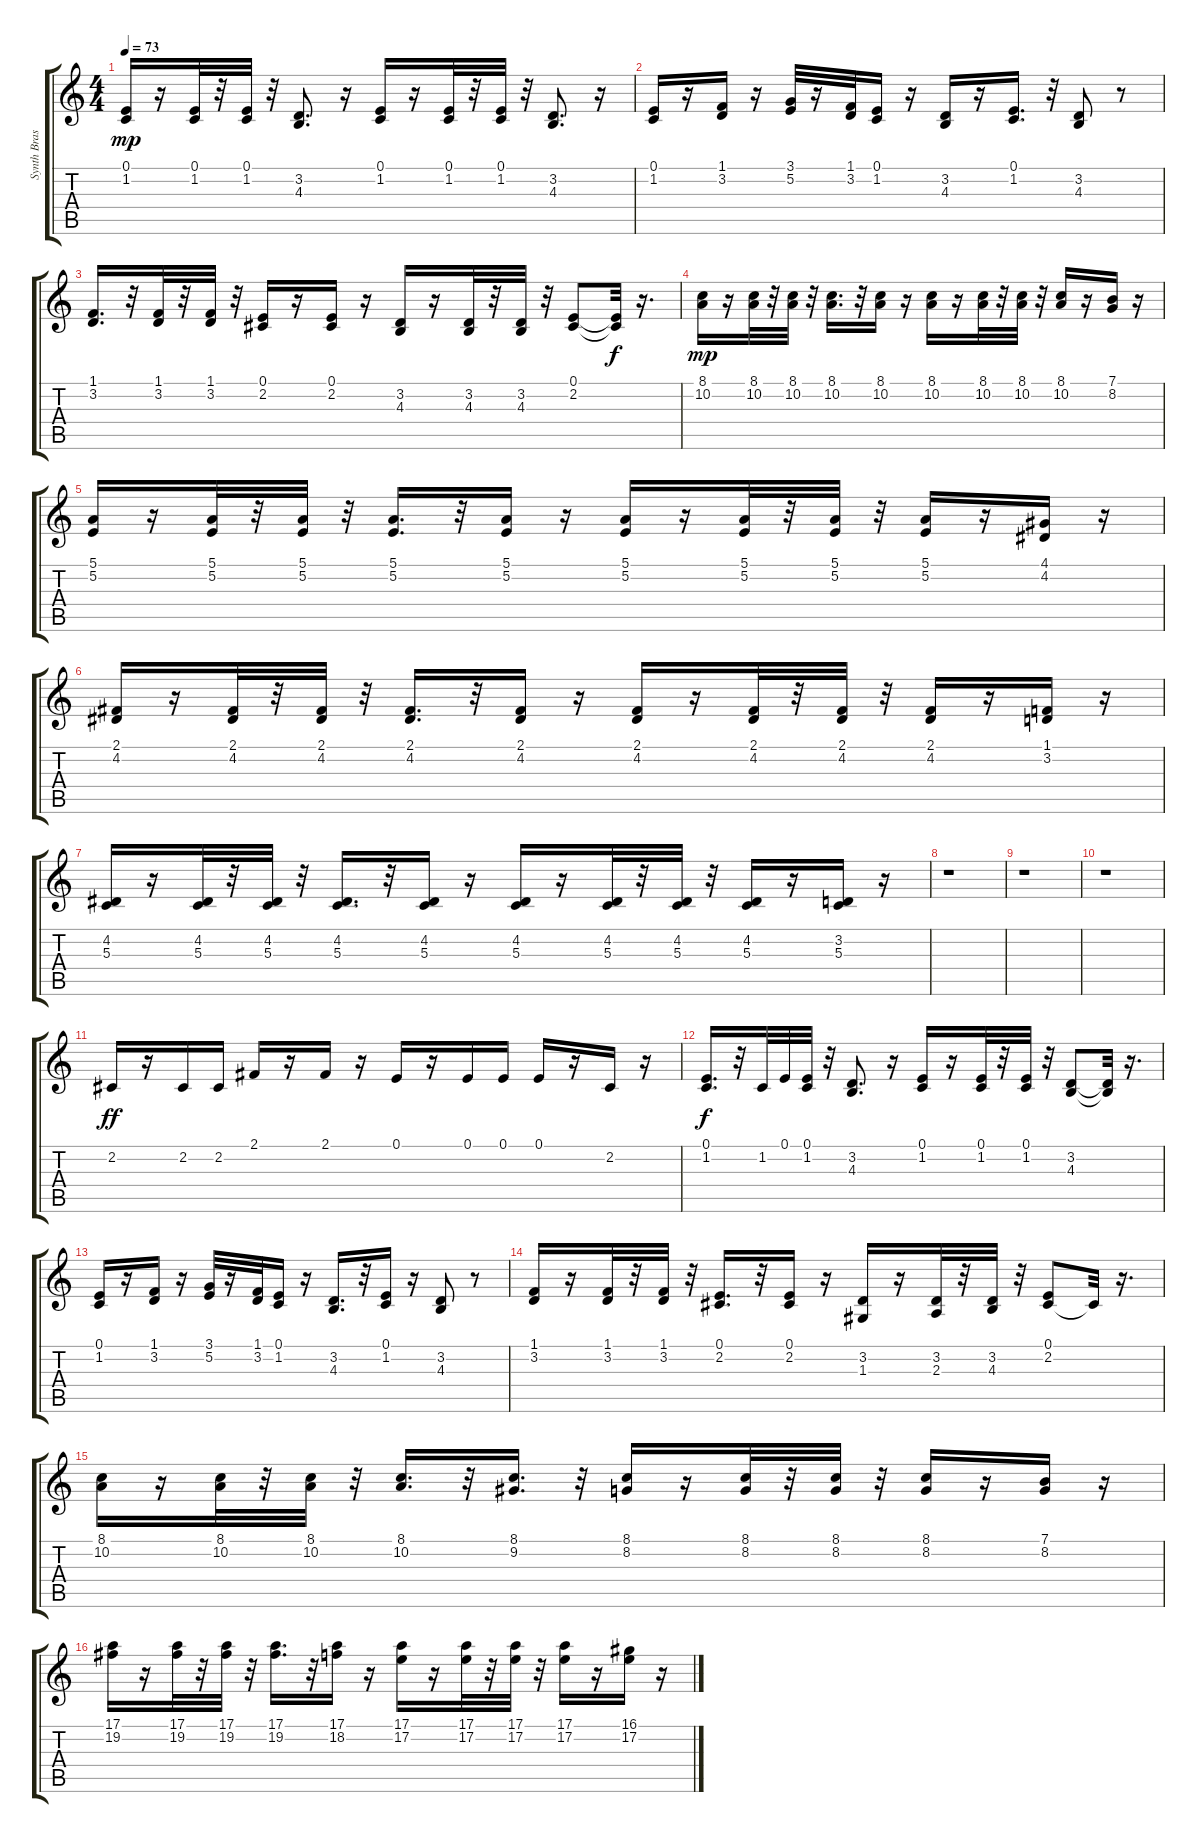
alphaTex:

\track ("Synth Brass" "Synth Bras") {instrument synthbrass1}
\staff {score tabs}
\tuning (E4 B3 G3 D3 A2 E2) {hide}
\ts (4 4)
\tempo 73
\clef g2
\ks c
(0.1 1.2).16{dy mp} r.16 (0.1 1.2).32 r.32 (0.1 1.2).32 r.32 (3.2 4.3).8{d} r.16 (0.1 1.2).16 r.16 (0.1 1.2).32 r.32 (0.1 1.2).32 r.32 (3.2 4.3).8{d} r.16 |
(0.1 1.2).16 r.16 (1.1 3.2).16 r.16 (3.1 5.2).32 r.16 (1.1 3.2).32 (0.1 1.2).16 r.16 (3.2 4.3).16 r.16 (0.1 1.2).16{d} r.32 (3.2 4.3).8 r.8 |
(1.1 3.2).16{d} r.32 (1.1 3.2).32 r.32 (1.1 3.2).32 r.32 (0.1 2.2).16 r.16 (0.1 2.2).16 r.16 (3.2 4.3).16 r.16 (3.2 4.3).32 r.32 (3.2 4.3).32 r.32 (0.1 2.2).8 (0.1{t} 2.2{t}).32{dy f} r.16{d} |
(8.1 10.2).16{dy mp} r.16 (8.1 10.2).32 r.32 (8.1 10.2).32 r.32 (8.1 10.2).16{d} r.32 (8.1 10.2).16 r.16 (8.1 10.2).16 r.16 (8.1 10.2).32 r.32 (8.1 10.2).32 r.32 (8.1 10.2).16 r.16 (7.1 8.2).16 r.16 |
(5.1 5.2).16 r.16 (5.1 5.2).32 r.32 (5.1 5.2).32 r.32 (5.1 5.2).16{d} r.32 (5.1 5.2).16 r.16 (5.1 5.2).16 r.16 (5.1 5.2).32 r.32 (5.1 5.2).32 r.32 (5.1 5.2).16 r.16 (4.1 4.2).16 r.16 |
(2.1 4.2).16 r.16 (2.1 4.2).32 r.32 (2.1 4.2).32 r.32 (2.1 4.2).16{d} r.32 (2.1 4.2).16 r.16 (2.1 4.2).16 r.16 (2.1 4.2).32 r.32 (2.1 4.2).32 r.32 (2.1 4.2).16 r.16 (1.1 3.2).16 r.16 |
(4.2 5.3).16 r.16 (4.2 5.3).32 r.32 (4.2 5.3).32 r.32 (4.2 5.3).16{d} r.32 (4.2 5.3).16 r.16 (4.2 5.3).16 r.16 (4.2 5.3).32 r.32 (4.2 5.3).32 r.32 (4.2 5.3).16 r.16 (3.2 5.3).16 r.16 |
r.1 |
r.1 |
r.1 |
2.2.16{dy ff} r.16 2.2.16 2.2.16 2.1.16 r.16 2.1.16 r.16 0.1.16 r.16 0.1.16 0.1.16 0.1.16 r.16 2.2.16 r.16 |
(0.1 1.2).16{d dy f} r.32 1.2.32 0.1.32 (0.1 1.2).32 r.32 (3.2 4.3).8{d} r.16 (0.1 1.2).16 r.16 (0.1 1.2).32 r.32 (0.1 1.2).32 r.32 (3.2 4.3).8 (3.2{t} 4.3{t}).32 r.16{d} |
(0.1 1.2).16 r.16 (1.1 3.2).16 r.16 (3.1 5.2).32 r.16 (1.1 3.2).32 (0.1 1.2).16 r.16 (3.2 4.3).16{d} r.32 (0.1 1.2).16 r.16 (3.2 4.3).8 r.8 |
(1.1 3.2).16 r.16 (1.1 3.2).32 r.32 (1.1 3.2).32 r.32 (0.1 2.2).16{d} r.32 (0.1 2.2).16 r.16 (3.2 1.3).16 r.16 (3.2 2.3).32 r.32 (3.2 4.3).32 r.32 (0.1 2.2).8 2.2{t}.32 r.16{d} |
(8.1 10.2).16{volume 5} r.16 (8.1 10.2).32{volume 13} r.32 (8.1 10.2).32 r.32 (8.1 10.2).16{d volume 0} r.32 (8.1 9.2).16{d volume 13} r.32 (8.1 8.2).16{volume 0} r.16 (8.1 8.2).32{volume 13} r.32 (8.1 8.2).32 r.32 (8.1 8.2).16{volume 0} r.16 (7.1 8.2).16{volume 13} r.16 |
(17.1 19.2).16{volume 1} r.16 (17.1 19.2).32{volume 13} r.32 (17.1 19.2).32 r.32 (17.1 19.2).16{d volume 0} r.32 (17.1 18.2).16{volume 13} r.16 (17.1 17.2).16{volume 0} r.16 (17.1 17.2).32{volume 13} r.32 (17.1 17.2).32 r.32 (17.1 17.2).16{volume 0} r.16 (16.1 17.2).16{volume 13} r.16
